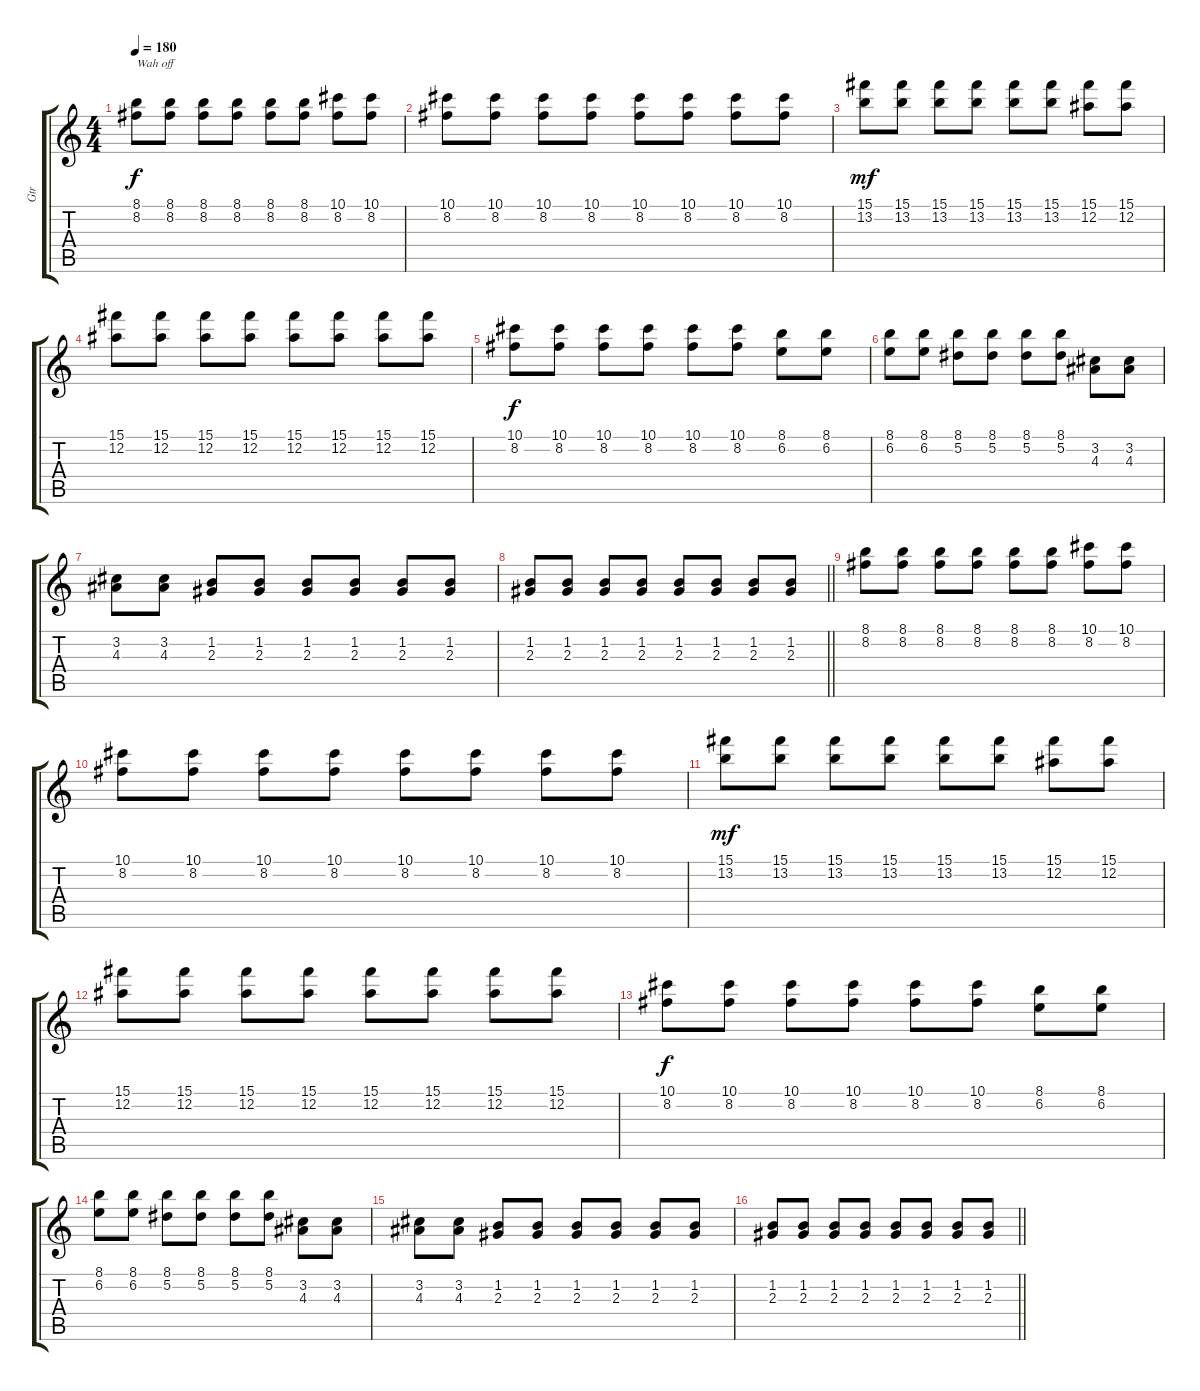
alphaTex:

\track ("Gtr" "Gtr") {instrument electricguitarclean}
\staff {score tabs}
\tuning (Eb4 Bb3 Gb3 Db3 Ab2 Eb2) {hide}
\ts (4 4)
\section ("" "")
\tempo 180
\clef g2
\ks c
(8.1 8.2).8{txt "Wah off" dy f} (8.1 8.2).8 (8.1 8.2).8 (8.1 8.2).8 (8.1 8.2).8 (8.1 8.2).8 (10.1 8.2).8 (10.1 8.2).8 |
(10.1 8.2).8 (10.1 8.2).8 (10.1 8.2).8 (10.1 8.2).8 (10.1 8.2).8 (10.1 8.2).8 (10.1 8.2).8 (10.1 8.2).8 |
(15.1 13.2).8{dy mf} (15.1 13.2).8 (15.1 13.2).8 (15.1 13.2).8 (15.1 13.2).8 (15.1 13.2).8 (15.1 12.2).8 (15.1 12.2).8 |
(15.1 12.2).8 (15.1 12.2).8 (15.1 12.2).8 (15.1 12.2).8 (15.1 12.2).8 (15.1 12.2).8 (15.1 12.2).8 (15.1 12.2).8 |
(10.1 8.2).8{dy f} (10.1 8.2).8 (10.1 8.2).8 (10.1 8.2).8 (10.1 8.2).8 (10.1 8.2).8 (8.1 6.2).8 (8.1 6.2).8 |
(8.1 6.2).8 (8.1 6.2).8 (8.1 5.2).8 (8.1 5.2).8 (8.1 5.2).8 (8.1 5.2).8 (3.2 4.3).8 (3.2 4.3).8 |
(3.2 4.3).8 (3.2 4.3).8 (1.2 2.3).8 (1.2 2.3).8 (1.2 2.3).8 (1.2 2.3).8 (1.2 2.3).8 (1.2 2.3).8 |
\barLineRight lightlight
(1.2 2.3).8 (1.2 2.3).8 (1.2 2.3).8 (1.2 2.3).8 (1.2 2.3).8 (1.2 2.3).8 (1.2 2.3).8 (1.2 2.3).8 |
(8.1 8.2).8 (8.1 8.2).8 (8.1 8.2).8 (8.1 8.2).8 (8.1 8.2).8 (8.1 8.2).8 (10.1 8.2).8 (10.1 8.2).8 |
(10.1 8.2).8 (10.1 8.2).8 (10.1 8.2).8 (10.1 8.2).8 (10.1 8.2).8 (10.1 8.2).8 (10.1 8.2).8 (10.1 8.2).8 |
(15.1 13.2).8{dy mf} (15.1 13.2).8 (15.1 13.2).8 (15.1 13.2).8 (15.1 13.2).8 (15.1 13.2).8 (15.1 12.2).8 (15.1 12.2).8 |
(15.1 12.2).8 (15.1 12.2).8 (15.1 12.2).8 (15.1 12.2).8 (15.1 12.2).8 (15.1 12.2).8 (15.1 12.2).8 (15.1 12.2).8 |
(10.1 8.2).8{dy f} (10.1 8.2).8 (10.1 8.2).8 (10.1 8.2).8 (10.1 8.2).8 (10.1 8.2).8 (8.1 6.2).8 (8.1 6.2).8 |
(8.1 6.2).8 (8.1 6.2).8 (8.1 5.2).8 (8.1 5.2).8 (8.1 5.2).8 (8.1 5.2).8 (3.2 4.3).8 (3.2 4.3).8 |
(3.2 4.3).8 (3.2 4.3).8 (1.2 2.3).8 (1.2 2.3).8 (1.2 2.3).8 (1.2 2.3).8 (1.2 2.3).8 (1.2 2.3).8 |
\barLineRight lightlight
(1.2 2.3).8 (1.2 2.3).8 (1.2 2.3).8 (1.2 2.3).8 (1.2 2.3).8 (1.2 2.3).8 (1.2 2.3).8 (1.2 2.3).8
